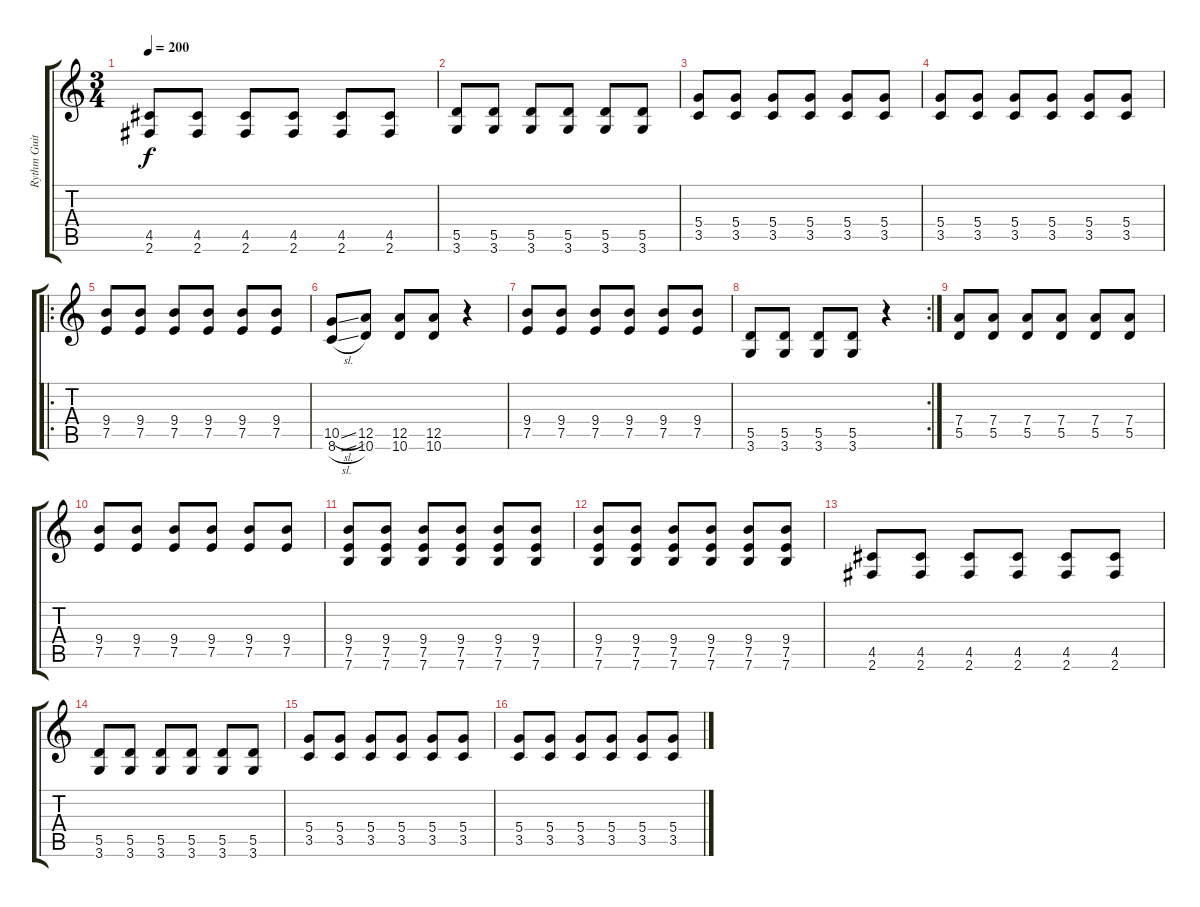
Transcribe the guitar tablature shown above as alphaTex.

\track ("Rythm Guitar" "Rythm Guit") {instrument distortionguitar}
\staff {score tabs}
\tuning (E4 B3 G3 D3 A2 E2) {hide}
\ts (3 4)
\tempo 200
\clef g2
\ks c
(4.5 2.6).8{dy f} (4.5 2.6).8 (4.5 2.6).8 (4.5 2.6).8 (4.5 2.6).8 (4.5 2.6).8 |
(5.5 3.6).8 (5.5 3.6).8 (5.5 3.6).8 (5.5 3.6).8 (5.5 3.6).8 (5.5 3.6).8 |
(5.4 3.5).8 (5.4 3.5).8 (5.4 3.5).8 (5.4 3.5).8 (5.4 3.5).8 (5.4 3.5).8 |
(5.4 3.5).8 (5.4 3.5).8 (5.4 3.5).8 (5.4 3.5).8 (5.4 3.5).8 (5.4 3.5).8 |
\ro
(9.4 7.5).8 (9.4 7.5).8 (9.4 7.5).8 (9.4 7.5).8 (9.4 7.5).8 (9.4 7.5).8 |
(10.5{sl} 8.6{sl}).8 (12.5 10.6).8 (12.5 10.6).8 (12.5 10.6).8 r.4 |
(9.4 7.5).8 (9.4 7.5).8 (9.4 7.5).8 (9.4 7.5).8 (9.4 7.5).8 (9.4 7.5).8 |
\rc 2
(5.5 3.6).8 (5.5 3.6).8 (5.5 3.6).8 (5.5 3.6).8 r.4 |
(7.4 5.5).8 (7.4 5.5).8 (7.4 5.5).8 (7.4 5.5).8 (7.4 5.5).8 (7.4 5.5).8 |
(9.4 7.5).8 (9.4 7.5).8 (9.4 7.5).8 (9.4 7.5).8 (9.4 7.5).8 (9.4 7.5).8 |
(9.4 7.5 7.6).8 (9.4 7.5 7.6).8 (9.4 7.5 7.6).8 (9.4 7.5 7.6).8 (9.4 7.5 7.6).8 (9.4 7.5 7.6).8 |
(9.4 7.5 7.6).8 (9.4 7.5 7.6).8 (9.4 7.5 7.6).8 (9.4 7.5 7.6).8 (9.4 7.5 7.6).8 (9.4 7.5 7.6).8 |
(4.5 2.6).8 (4.5 2.6).8 (4.5 2.6).8 (4.5 2.6).8 (4.5 2.6).8 (4.5 2.6).8 |
(5.5 3.6).8 (5.5 3.6).8 (5.5 3.6).8 (5.5 3.6).8 (5.5 3.6).8 (5.5 3.6).8 |
(5.4 3.5).8 (5.4 3.5).8 (5.4 3.5).8 (5.4 3.5).8 (5.4 3.5).8 (5.4 3.5).8 |
(5.4 3.5).8 (5.4 3.5).8 (5.4 3.5).8 (5.4 3.5).8 (5.4 3.5).8 (5.4 3.5).8
